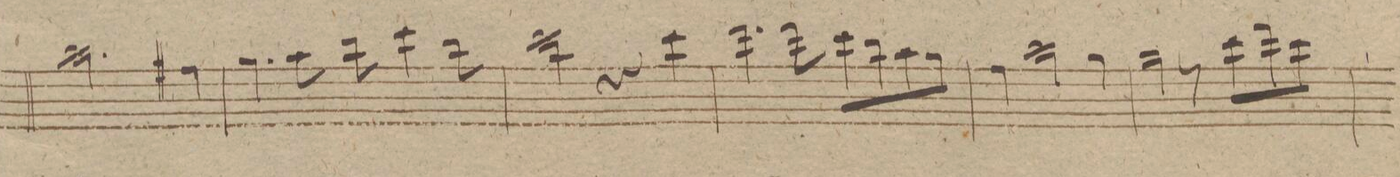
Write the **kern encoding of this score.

**kern	**dynam
*I"Fagotto 1mo	*
*clefF4	*
*k[f#c#g#d#]	*
*met(c)	*
*M4/4	*
2.c#\	.
4A#X\	.
=216	=216
4.B\	.
8c#\	.
8d#\	.
4e\	.
8d#\	.
=217	=217
2e\	.
4r	.
4e\	.
=218	=218
4.f#\	.
8f#\	.
8e\L	.
8d#\	.
8c#\	.
8B\J	.
=219	=219
4A\	.
2c#\	.
4B\	.
=220	=220
2B\	.
8r	.
8e\L	.
8f#\	.
8e\J	.
=221	=221
*-	*-
